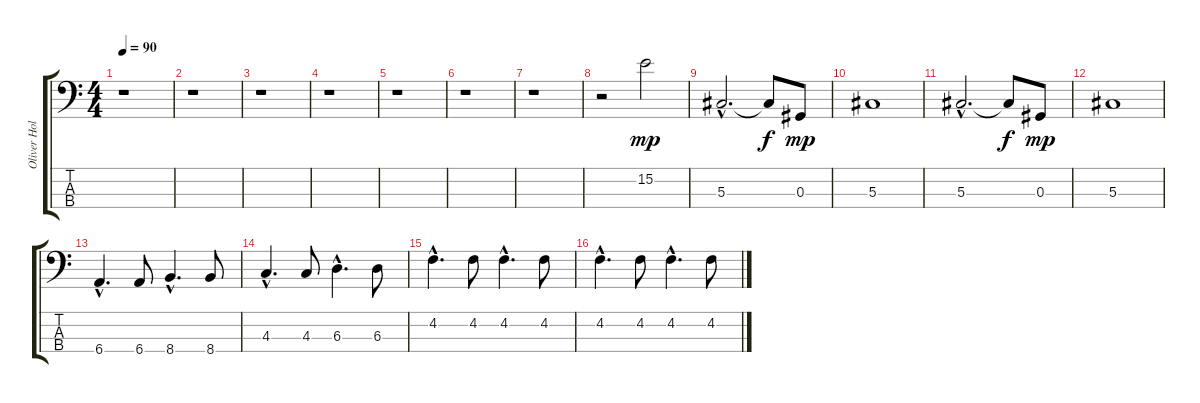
\track ("Oliver Holzwarth" "Oliver Hol") {instrument electricbassfinger}
\staff {score tabs}
\tuning (Gb2 Db2 Ab1 Eb1) {hide}
\ts (4 4)
\tempo 90
\clef f4
\ks c
r.1{dy mp instrument electricbassfinger} |
r.1 |
r.1 |
r.1 |
r.1 |
r.1 |
r.1 |
r.2 15.2.2 |
5.3{hac}.2{d} 5.3{t}.8{dy f} 0.3.8{dy mp} |
5.3.1 |
5.3{hac}.2{d} 5.3{t}.8{dy f} 0.3.8{dy mp} |
5.3.1 |
6.4{hac}.4{d} 6.4.8 8.4{hac}.4{d} 8.4.8 |
4.3{hac}.4{d} 4.3.8 6.3{hac}.4{d} 6.3.8 |
4.2{hac}.4{d} 4.2.8 4.2{hac}.4{d} 4.2.8 |
4.2{hac}.4{d} 4.2.8 4.2{hac}.4{d} 4.2.8
